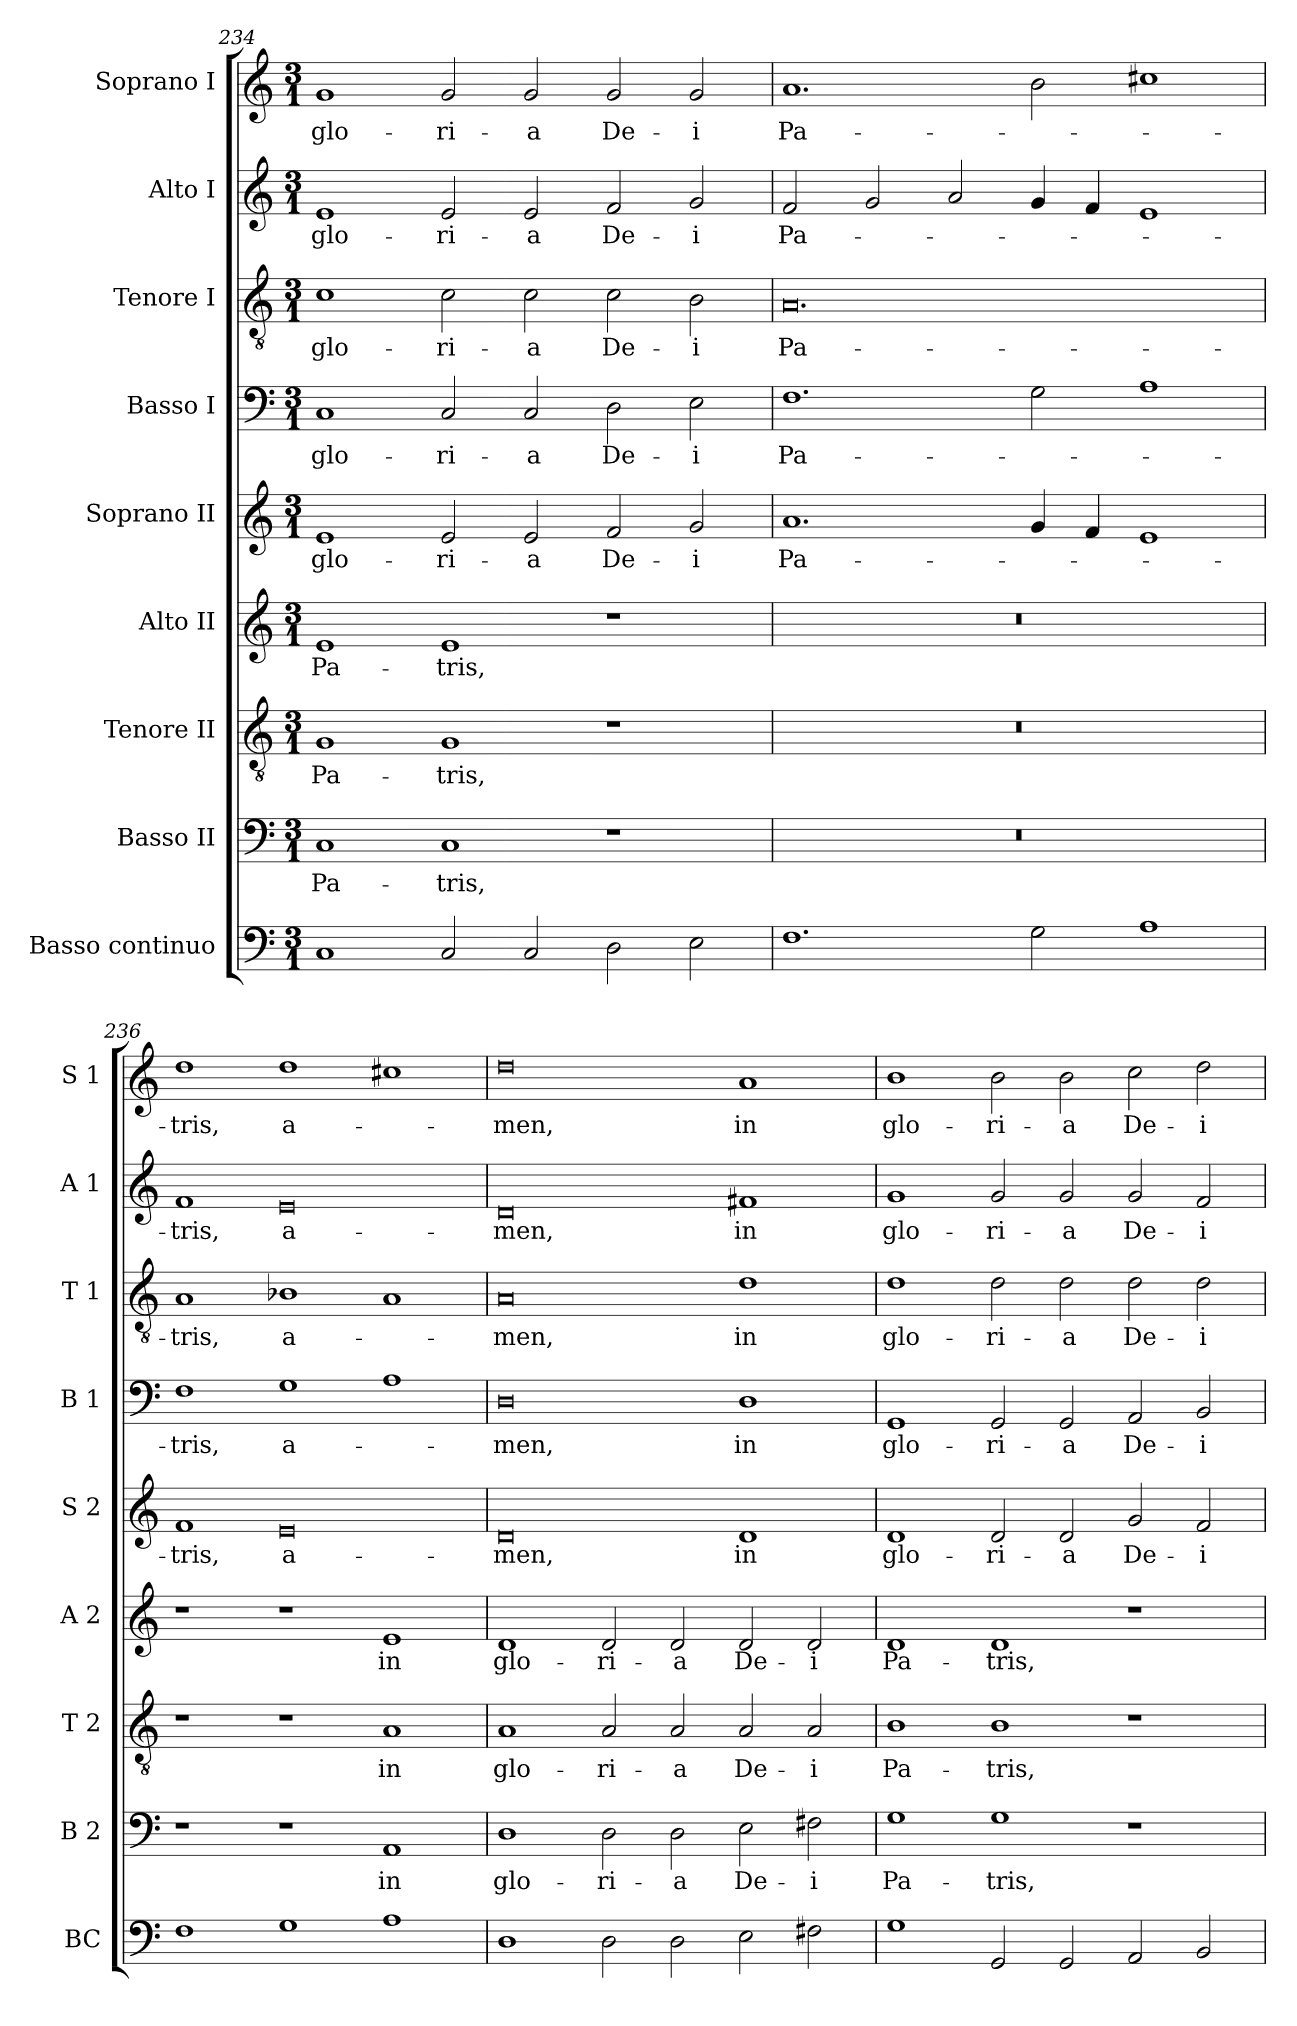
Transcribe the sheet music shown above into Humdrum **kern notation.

**kern	**kern	**text	**kern	**text	**kern	**text	**kern	**text	**kern	**text	**kern	**text	**kern	**text	**kern	**text
*part9	*part8	*part8	*part7	*part7	*part6	*part6	*part5	*part5	*part4	*part4	*part3	*part3	*part2	*part2	*part1	*part1
*staff9	*staff8	*staff8	*staff7	*staff7	*staff6	*staff6	*staff5	*staff5	*staff4	*staff4	*staff3	*staff3	*staff2	*staff2	*staff1	*staff1
*I"Basso continuo	*I"Basso II	*	*I"Tenore II	*	*I"Alto II	*	*I"Soprano II	*	*I"Basso I	*	*I"Tenore I	*	*I"Alto I	*	*I"Soprano I	*
*I'BC	*I'B 2	*	*I'T 2	*	*I'A 2	*	*I'S 2	*	*I'B 1	*	*I'T 1	*	*I'A 1	*	*I'S 1	*
*clefF4	*clefF4	*	*clefGv2	*	*clefG2	*	*clefG2	*	*clefF4	*	*clefGv2	*	*clefG2	*	*clefG2	*
*k[]	*k[]	*	*k[]	*	*k[]	*	*k[]	*	*k[]	*	*k[]	*	*k[]	*	*k[]	*
*C:	*C:	*	*C:	*	*C:	*	*C:	*	*C:	*	*C:	*	*C:	*	*C:	*
*M3/1	*M3/1	*	*M3/1	*	*M3/1	*	*M3/1	*	*M3/1	*	*M3/1	*	*M3/1	*	*M3/1	*
=234	=234	=234	=234	=234	=234	=234	=234	=234	=234	=234	=234	=234	=234	=234	=234	=234
!	!	!LO:LY:b	!	!LO:LY:b	!	!LO:LY:b	!	!LO:LY:b	!	!LO:LY:b	!	!LO:LY:b	!	!LO:LY:b	!	!LO:LY:b
1C	1C	Pa-	1G	Pa-	1e	Pa-	1e	glo-	1C	glo-	1c	glo-	1e	glo-	1g	glo-
!	!	!LO:LY:b	!	!LO:LY:b	!	!LO:LY:b	!	!LO:LY:b	!	!LO:LY:b	!	!LO:LY:b	!	!LO:LY:b	!	!LO:LY:b
2C/	1C	-tris,	1G	-tris,	1e	-tris,	2e/	-ri-	2C/	-ri-	2c\	-ri-	2e/	-ri-	2g/	-ri-
!	!	!	!	!	!	!	!	!LO:LY:b	!	!LO:LY:b	!	!LO:LY:b	!	!LO:LY:b	!	!LO:LY:b
2C/	.	.	.	.	.	.	2e/	-a	2C/	-a	2c\	-a	2e/	-a	2g/	-a
!	!	!	!	!	!	!	!	!LO:LY:b	!	!LO:LY:b	!	!LO:LY:b	!	!LO:LY:b	!	!LO:LY:b
2D\	1r	.	1r	.	1r	.	2f/	De-	2D\	De-	2c\	De-	2f/	De-	2g/	De-
!	!	!	!	!	!	!	!	!LO:LY:b	!	!LO:LY:b	!	!LO:LY:b	!	!LO:LY:b	!	!LO:LY:b
2E\	.	.	.	.	.	.	2g/	-i	2E\	-i	2B\	-i	2g/	-i	2g/	-i
=235	=235	=235	=235	=235	=235	=235	=235	=235	=235	=235	=235	=235	=235	=235	=235	=235
!	!	!	!	!	!	!	!	!LO:LY:b	!	!LO:LY:b	!	!LO:LY:b	!	!LO:LY:b	!	!LO:LY:b
1.F	0.r	.	0.r	.	0.r	.	1.a	Pa-	1.F	Pa-	0.A	Pa-	2f/	Pa-	1.a	Pa-
.	.	.	.	.	.	.	.	.	.	.	.	.	2g/	.	.	.
.	.	.	.	.	.	.	.	.	.	.	.	.	2a/	.	.	.
2G\	.	.	.	.	.	.	4g/	.	2G\	.	.	.	4g/	.	2b\	.
.	.	.	.	.	.	.	4f/	.	.	.	.	.	4f/	.	.	.
1A	.	.	.	.	.	.	1e	.	1A	.	.	.	1e	.	1cc#X	.
=236	=236	=236	=236	=236	=236	=236	=236	=236	=236	=236	=236	=236	=236	=236	=236	=236
!	!	!	!	!	!	!	!	!LO:LY:b	!	!LO:LY:b	!	!LO:LY:b	!	!LO:LY:b	!	!LO:LY:b
1F	1r	.	1r	.	1r	.	1f	-tris,	1F	-tris,	1A	-tris,	1f	-tris,	1dd	-tris,
!	!	!	!	!	!	!	!	!LO:LY:b	!	!LO:LY:b	!	!LO:LY:b	!	!LO:LY:b	!	!LO:LY:b
1G	1r	.	1r	.	1r	.	0e	a-	1G	a-	1B-X	a-	0e	a-	1dd	a-
!	!	!LO:LY:b	!	!LO:LY:b	!	!LO:LY:b	!	!	!	!	!	!	!	!	!	!
1A	1AA	in	1A	in	1e	in	.	.	1A	.	1A	.	.	.	1cc#X	.
!!LO:PB:g=z
=237	=237	=237	=237	=237	=237	=237	=237	=237	=237	=237	=237	=237	=237	=237	=237	=237
!	!	!LO:LY:b	!	!LO:LY:b	!	!LO:LY:b	!	!LO:LY:b	!	!LO:LY:b	!	!LO:LY:b	!	!LO:LY:b	!	!LO:LY:b
1D	1D	glo-	1A	glo-	1d	glo-	0d	-men,	0D	-men,	0A	-men,	0d	-men,	0dd	-men,
!	!	!LO:LY:b	!	!LO:LY:b	!	!LO:LY:b	!	!	!	!	!	!	!	!	!	!
2D\	2D\	-ri-	2A/	-ri-	2d/	-ri-	.	.	.	.	.	.	.	.	.	.
!	!	!LO:LY:b	!	!LO:LY:b	!	!LO:LY:b	!	!	!	!	!	!	!	!	!	!
2D\	2D\	-a	2A/	-a	2d/	-a	.	.	.	.	.	.	.	.	.	.
!	!	!LO:LY:b	!	!LO:LY:b	!	!LO:LY:b	!	!LO:LY:b	!	!LO:LY:b	!	!LO:LY:b	!	!LO:LY:b	!	!LO:LY:b
2E\	2E\	De-	2A/	De-	2d/	De-	1d	in	1D	in	1d	in	1f#X	in	1a	in
!	!	!LO:LY:b	!	!LO:LY:b	!	!LO:LY:b	!	!	!	!	!	!	!	!	!	!
2F#X\	2F#X\	-i	2A/	-i	2d/	-i	.	.	.	.	.	.	.	.	.	.
=238	=238	=238	=238	=238	=238	=238	=238	=238	=238	=238	=238	=238	=238	=238	=238	=238
!	!	!LO:LY:b	!	!LO:LY:b	!	!LO:LY:b	!	!LO:LY:b	!	!LO:LY:b	!	!LO:LY:b	!	!LO:LY:b	!	!LO:LY:b
1G	1G	Pa-	1B	Pa-	1d	Pa-	1d	glo-	1GG	glo-	1d	glo-	1g	glo-	1b	glo-
!	!	!LO:LY:b	!	!LO:LY:b	!	!LO:LY:b	!	!LO:LY:b	!	!LO:LY:b	!	!LO:LY:b	!	!LO:LY:b	!	!LO:LY:b
2GG/	1G	-tris,	1B	-tris,	1d	-tris,	2d/	-ri-	2GG/	-ri-	2d\	-ri-	2g/	-ri-	2b\	-ri-
!	!	!	!	!	!	!	!	!LO:LY:b	!	!LO:LY:b	!	!LO:LY:b	!	!LO:LY:b	!	!LO:LY:b
2GG/	.	.	.	.	.	.	2d/	-a	2GG/	-a	2d\	-a	2g/	-a	2b\	-a
!	!	!	!	!	!	!	!	!LO:LY:b	!	!LO:LY:b	!	!LO:LY:b	!	!LO:LY:b	!	!LO:LY:b
2AA/	1r	.	1r	.	1r	.	2g/	De-	2AA/	De-	2d\	De-	2g/	De-	2cc\	De-
!	!	!	!	!	!	!	!	!LO:LY:b	!	!LO:LY:b	!	!LO:LY:b	!	!LO:LY:b	!	!LO:LY:b
2BB/	.	.	.	.	.	.	2f/	-i	2BB/	-i	2d\	-i	2f/	-i	2dd\	-i
=	=	=	=	=	=	=	=	=	=	=	=	=	=	=	=	=
*-	*-	*-	*-	*-	*-	*-	*-	*-	*-	*-	*-	*-	*-	*-	*-	*-
